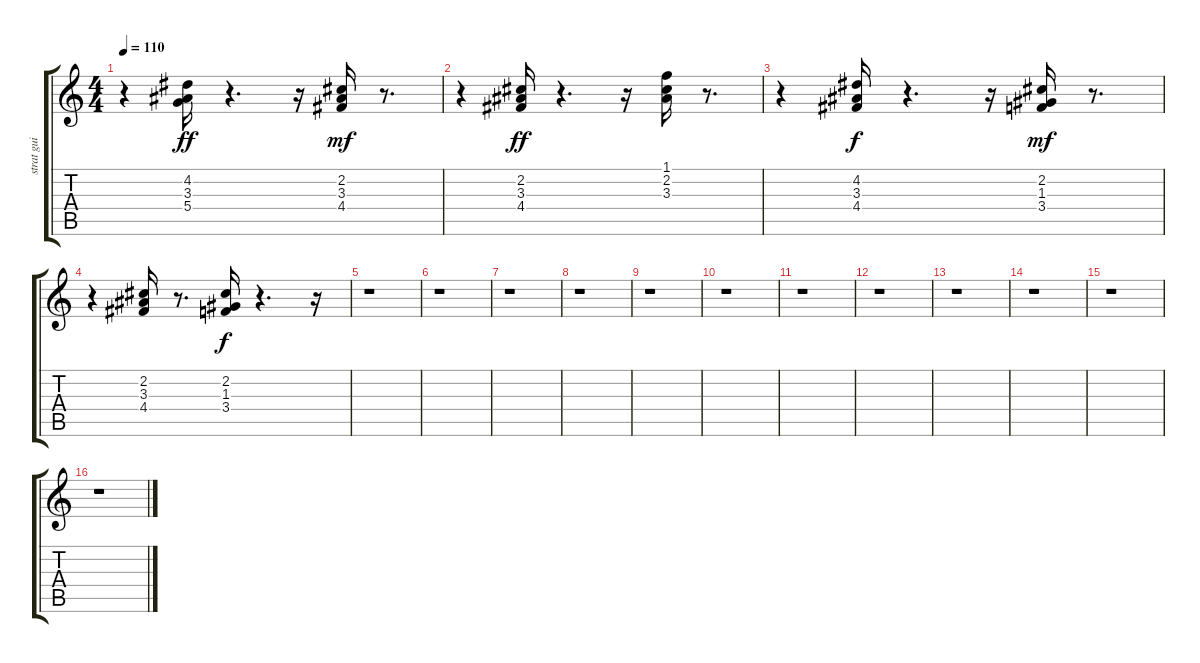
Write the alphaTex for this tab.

\track ("strat gui" "strat gui") {instrument electricguitarclean}
\staff {score tabs}
\tuning (E4 B3 G3 D3 A2 E2) {hide}
\ts (4 4)
\tempo 110
\clef g2
\ks c
r.4{dy ff} (4.2 3.3 5.4).16 r.4{d} r.16 (2.2 3.3 4.4).16{dy mf} r.8{d} |
r.4 (2.2 3.3 4.4).16{dy ff} r.4{d} r.16 (1.1 2.2 3.3).16 r.8{d} |
r.4 (4.2 3.3 4.4).16{dy f} r.4{d} r.16 (2.2 1.3 3.4).16{dy mf} r.8{d} |
r.4 (2.2 3.3 4.4).16 r.8{d} (2.2 1.3 3.4).16{dy f} r.4{d} r.16 |
r.1 |
r.1 |
r.1 |
r.1 |
r.1 |
r.1 |
r.1 |
r.1 |
r.1 |
r.1 |
r.1 |
r.1
